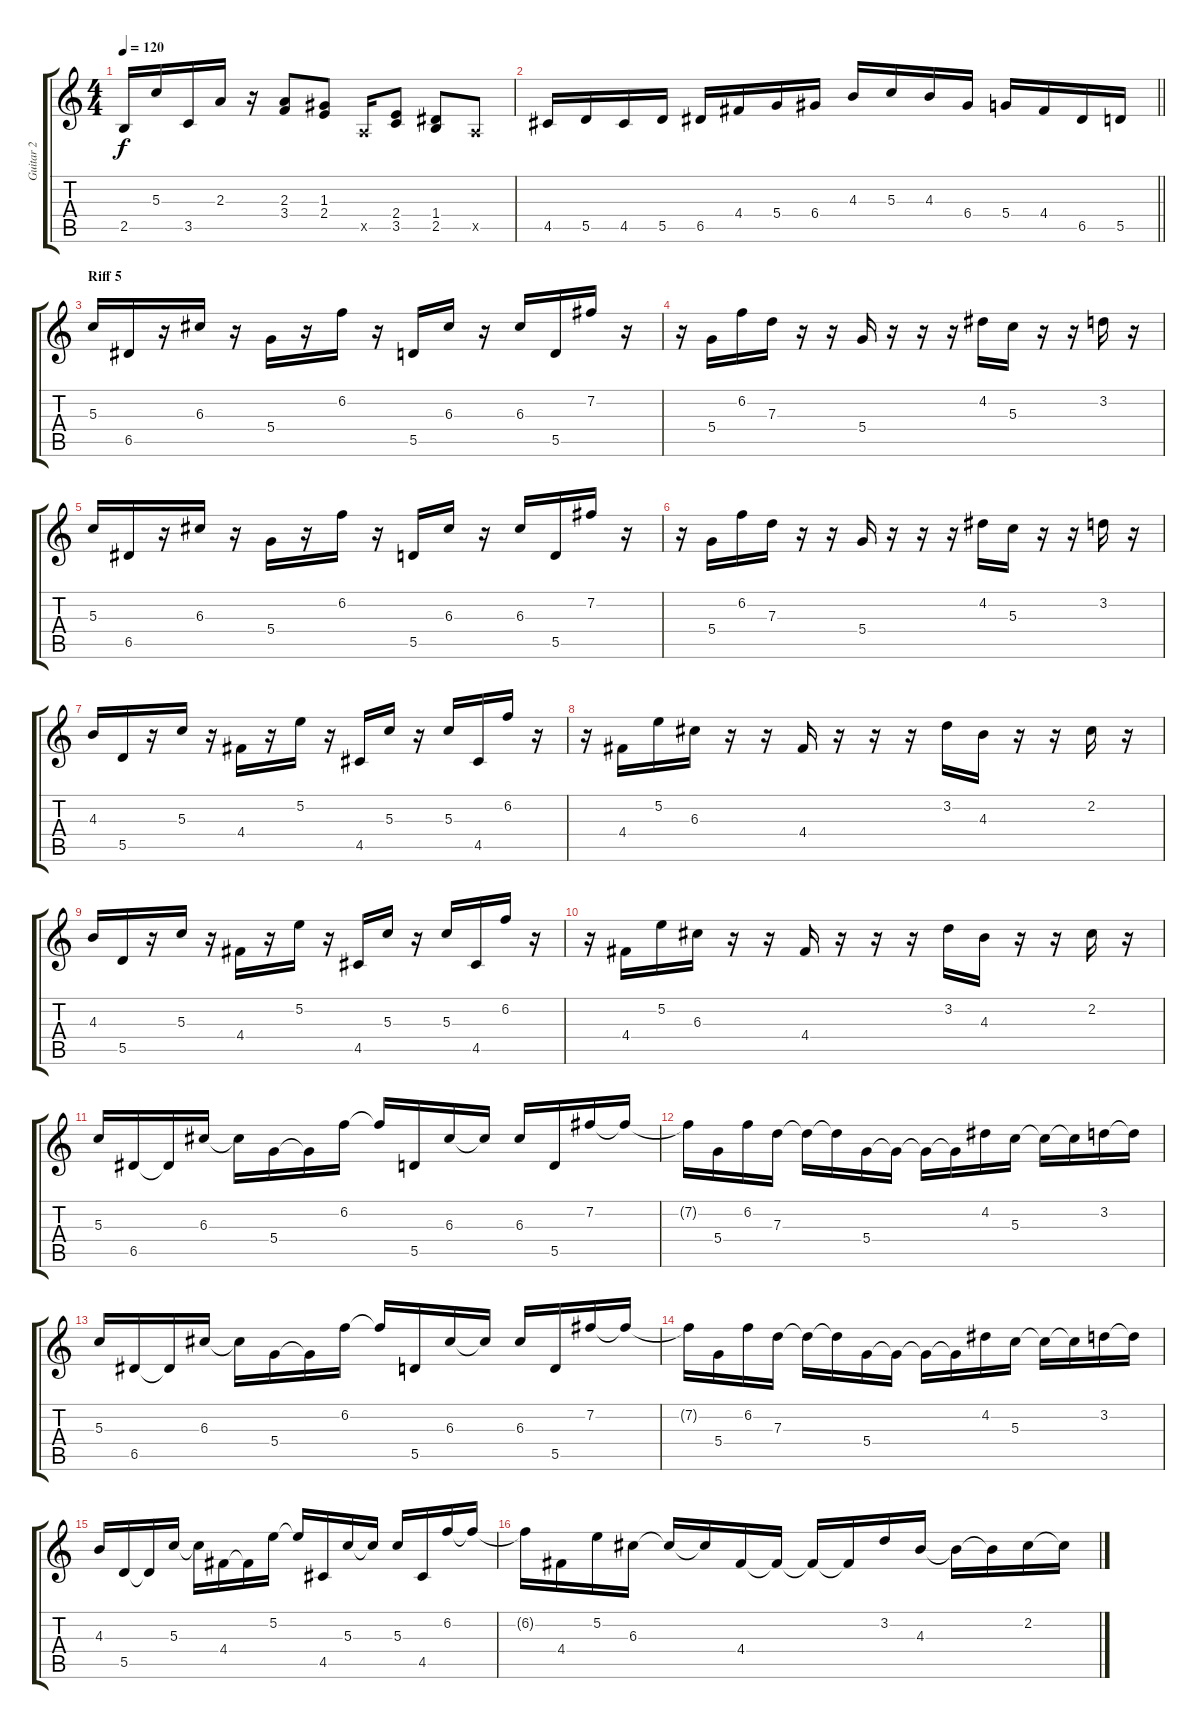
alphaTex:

\track ("Guitar 2" "Guitar 2") {instrument distortionguitar}
\staff {score tabs}
\tuning (E4 B3 G3 D3 A2 E2) {hide}
\ts (4 4)
\tempo 120
\clef g2
\ks c
2.5.16{dy f} 5.3.16 3.5.16 2.3.16 r.16 (2.3 3.4).8 (1.3 2.4).8 0.5{x}.16 (2.4 3.5).8 (1.4 2.5).8 0.5{x}.8 |
\barLineRight lightlight
4.5.16 5.5.16 4.5.16 5.5.16 6.5.16 4.4.16 5.4.16 6.4.16 4.3.16 5.3.16 4.3.16 6.4.16 5.4.16 4.4.16 6.5.16 5.5.16 |
\section ("" "Riff 5")
5.3.16 6.5.16 r.16 6.3.16 r.16 5.4.16 r.16 6.2.16 r.16 5.5.16 6.3.16 r.16 6.3.16 5.5.16 7.2.16 r.16 |
r.16 5.4.16 6.2.16 7.3.16 r.16 r.16 5.4.16 r.16 r.16 r.16 4.2.16 5.3.16 r.16 r.16 3.2.16 r.16 |
5.3.16 6.5.16 r.16 6.3.16 r.16 5.4.16 r.16 6.2.16 r.16 5.5.16 6.3.16 r.16 6.3.16 5.5.16 7.2.16 r.16 |
r.16 5.4.16 6.2.16 7.3.16 r.16 r.16 5.4.16 r.16 r.16 r.16 4.2.16 5.3.16 r.16 r.16 3.2.16 r.16 |
4.3.16 5.5.16 r.16 5.3.16 r.16 4.4.16 r.16 5.2.16 r.16 4.5.16 5.3.16 r.16 5.3.16 4.5.16 6.2.16 r.16 |
r.16 4.4.16 5.2.16 6.3.16 r.16 r.16 4.4.16 r.16 r.16 r.16 3.2.16 4.3.16 r.16 r.16 2.2.16 r.16 |
4.3.16 5.5.16 r.16 5.3.16 r.16 4.4.16 r.16 5.2.16 r.16 4.5.16 5.3.16 r.16 5.3.16 4.5.16 6.2.16 r.16 |
r.16 4.4.16 5.2.16 6.3.16 r.16 r.16 4.4.16 r.16 r.16 r.16 3.2.16 4.3.16 r.16 r.16 2.2.16 r.16 |
5.3.16 6.5.16 6.5{t}.16 6.3.16 6.3{t}.16 5.4.16 5.4{t}.16 6.2.16 6.2{t}.16 5.5.16 6.3.16 6.3{t}.16 6.3.16 5.5.16 7.2.16 7.2{t}.16 |
7.2{t}.16 5.4.16 6.2.16 7.3.16 7.3{t}.16 7.3{t}.16 5.4.16 5.4{t}.16 5.4{t}.16 5.4{t}.16 4.2.16 5.3.16 5.3{t}.16 5.3{t}.16 3.2.16 3.2{t}.16 |
5.3.16 6.5.16 6.5{t}.16 6.3.16 6.3{t}.16 5.4.16 5.4{t}.16 6.2.16 6.2{t}.16 5.5.16 6.3.16 6.3{t}.16 6.3.16 5.5.16 7.2.16 7.2{t}.16 |
7.2{t}.16 5.4.16 6.2.16 7.3.16 7.3{t}.16 7.3{t}.16 5.4.16 5.4{t}.16 5.4{t}.16 5.4{t}.16 4.2.16 5.3.16 5.3{t}.16 5.3{t}.16 3.2.16 3.2{t}.16 |
4.3.16 5.5.16 5.5{t}.16 5.3.16 5.3{t}.16 4.4.16 4.4{t}.16 5.2.16 5.2{t}.16 4.5.16 5.3.16 5.3{t}.16 5.3.16 4.5.16 6.2.16 6.2{t}.16 |
6.2{t}.16 4.4.16 5.2.16 6.3.16 6.3{t}.16 6.3{t}.16 4.4.16 4.4{t}.16 4.4{t}.16 4.4{t}.16 3.2.16 4.3.16 4.3{t}.16 4.3{t}.16 2.2.16 2.2{t}.16
